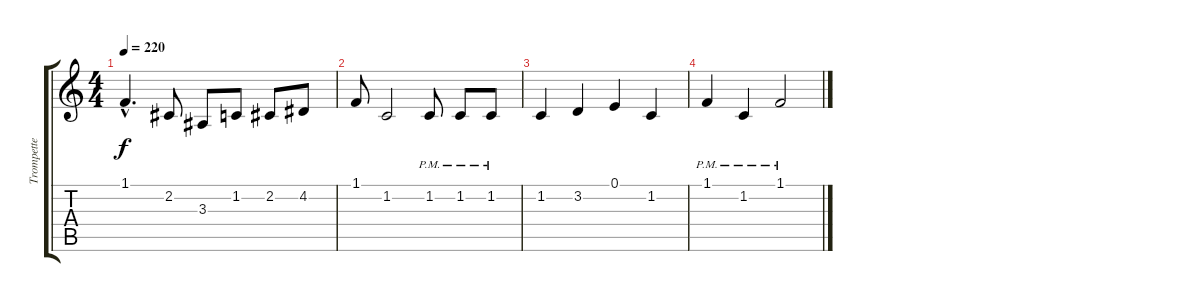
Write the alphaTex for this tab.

\track ("Trompette" "Trompette") {instrument trumpet}
\staff {score tabs}
\tuning (E4 B3 G3 D3 A2 E2) {hide}
\ts (4 4)
\tempo 220
\clef g2
\ks c
1.1{hac}.4{d dy f} 2.2.8 3.3.8 1.2.8 2.2.8 4.2.8 |
1.1.8 1.2.2 1.2{pm}.8 1.2{pm}.8 1.2{pm}.8 |
1.2.4 3.2.4 0.1.4 1.2.4 |
1.1{pm}.4 1.2{pm}.4 1.1{pm}.2
